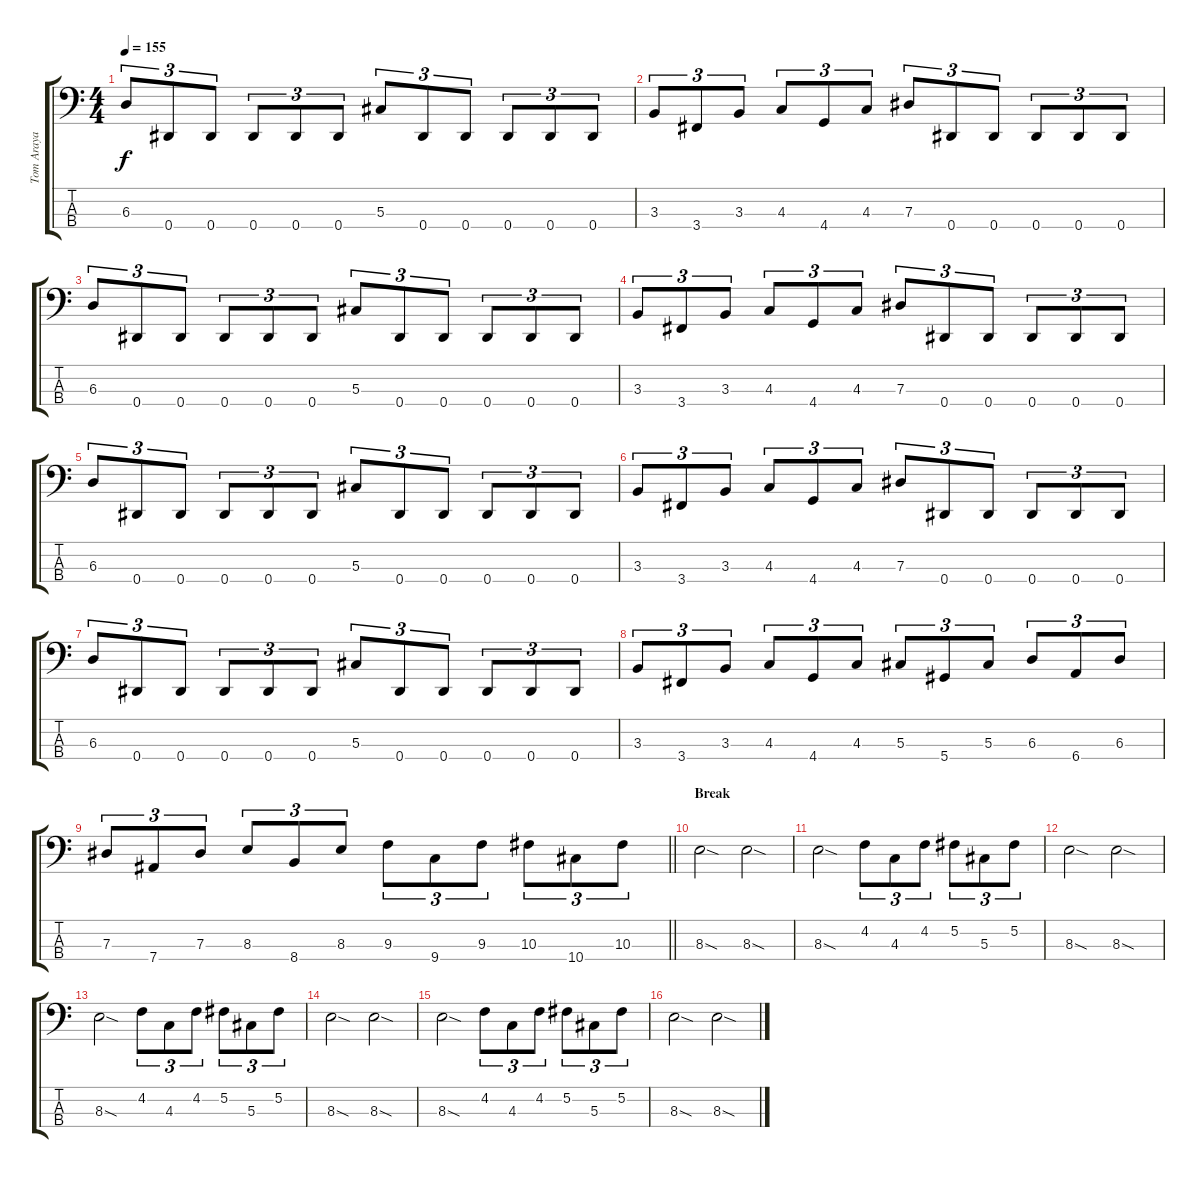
\track ("Tom Araya (Bass)" "Tom Araya ") {instrument electricbasspick}
\staff {score tabs}
\tuning (Gb2 Db2 Ab1 Eb1) {hide}
\ts (4 4)
\tempo 155
\clef f4
\ks c
6.3.8{tu (3 2) dy f} 0.4.8{tu (3 2)} 0.4.8{tu (3 2)} 0.4.8{tu (3 2)} 0.4.8{tu (3 2)} 0.4.8{tu (3 2)} 5.3.8{tu (3 2)} 0.4.8{tu (3 2)} 0.4.8{tu (3 2)} 0.4.8{tu (3 2)} 0.4.8{tu (3 2)} 0.4.8{tu (3 2)} |
3.3.8{tu (3 2)} 3.4.8{tu (3 2)} 3.3.8{tu (3 2)} 4.3.8{tu (3 2)} 4.4.8{tu (3 2)} 4.3.8{tu (3 2)} 7.3.8{tu (3 2)} 0.4.8{tu (3 2)} 0.4.8{tu (3 2)} 0.4.8{tu (3 2)} 0.4.8{tu (3 2)} 0.4.8{tu (3 2)} |
6.3.8{tu (3 2)} 0.4.8{tu (3 2)} 0.4.8{tu (3 2)} 0.4.8{tu (3 2)} 0.4.8{tu (3 2)} 0.4.8{tu (3 2)} 5.3.8{tu (3 2)} 0.4.8{tu (3 2)} 0.4.8{tu (3 2)} 0.4.8{tu (3 2)} 0.4.8{tu (3 2)} 0.4.8{tu (3 2)} |
3.3.8{tu (3 2)} 3.4.8{tu (3 2)} 3.3.8{tu (3 2)} 4.3.8{tu (3 2)} 4.4.8{tu (3 2)} 4.3.8{tu (3 2)} 7.3.8{tu (3 2)} 0.4.8{tu (3 2)} 0.4.8{tu (3 2)} 0.4.8{tu (3 2)} 0.4.8{tu (3 2)} 0.4.8{tu (3 2)} |
6.3.8{tu (3 2)} 0.4.8{tu (3 2)} 0.4.8{tu (3 2)} 0.4.8{tu (3 2)} 0.4.8{tu (3 2)} 0.4.8{tu (3 2)} 5.3.8{tu (3 2)} 0.4.8{tu (3 2)} 0.4.8{tu (3 2)} 0.4.8{tu (3 2)} 0.4.8{tu (3 2)} 0.4.8{tu (3 2)} |
3.3.8{tu (3 2)} 3.4.8{tu (3 2)} 3.3.8{tu (3 2)} 4.3.8{tu (3 2)} 4.4.8{tu (3 2)} 4.3.8{tu (3 2)} 7.3.8{tu (3 2)} 0.4.8{tu (3 2)} 0.4.8{tu (3 2)} 0.4.8{tu (3 2)} 0.4.8{tu (3 2)} 0.4.8{tu (3 2)} |
6.3.8{tu (3 2)} 0.4.8{tu (3 2)} 0.4.8{tu (3 2)} 0.4.8{tu (3 2)} 0.4.8{tu (3 2)} 0.4.8{tu (3 2)} 5.3.8{tu (3 2)} 0.4.8{tu (3 2)} 0.4.8{tu (3 2)} 0.4.8{tu (3 2)} 0.4.8{tu (3 2)} 0.4.8{tu (3 2)} |
3.3.8{tu (3 2)} 3.4.8{tu (3 2)} 3.3.8{tu (3 2)} 4.3.8{tu (3 2)} 4.4.8{tu (3 2)} 4.3.8{tu (3 2)} 5.3.8{tu (3 2)} 5.4.8{tu (3 2)} 5.3.8{tu (3 2)} 6.3.8{tu (3 2)} 6.4.8{tu (3 2)} 6.3.8{tu (3 2)} |
\barLineRight lightlight
7.3.8{tu (3 2)} 7.4.8{tu (3 2)} 7.3.8{tu (3 2)} 8.3.8{tu (3 2)} 8.4.8{tu (3 2)} 8.3.8{tu (3 2)} 9.3.8{tu (3 2)} 9.4.8{tu (3 2)} 9.3.8{tu (3 2)} 10.3.8{tu (3 2)} 10.4.8{tu (3 2)} 10.3.8{tu (3 2)} |
\section ("" "Break")
8.3{sod}.2 8.3{sod}.2 |
8.3{sod}.2 4.2.8{tu (3 2)} 4.3.8{tu (3 2)} 4.2.8{tu (3 2)} 5.2.8{tu (3 2)} 5.3.8{tu (3 2)} 5.2.8{tu (3 2)} |
8.3{sod}.2 8.3{sod}.2 |
8.3{sod}.2 4.2.8{tu (3 2)} 4.3.8{tu (3 2)} 4.2.8{tu (3 2)} 5.2.8{tu (3 2)} 5.3.8{tu (3 2)} 5.2.8{tu (3 2)} |
8.3{sod}.2 8.3{sod}.2 |
8.3{sod}.2 4.2.8{tu (3 2)} 4.3.8{tu (3 2)} 4.2.8{tu (3 2)} 5.2.8{tu (3 2)} 5.3.8{tu (3 2)} 5.2.8{tu (3 2)} |
8.3{sod}.2 8.3{sod}.2
